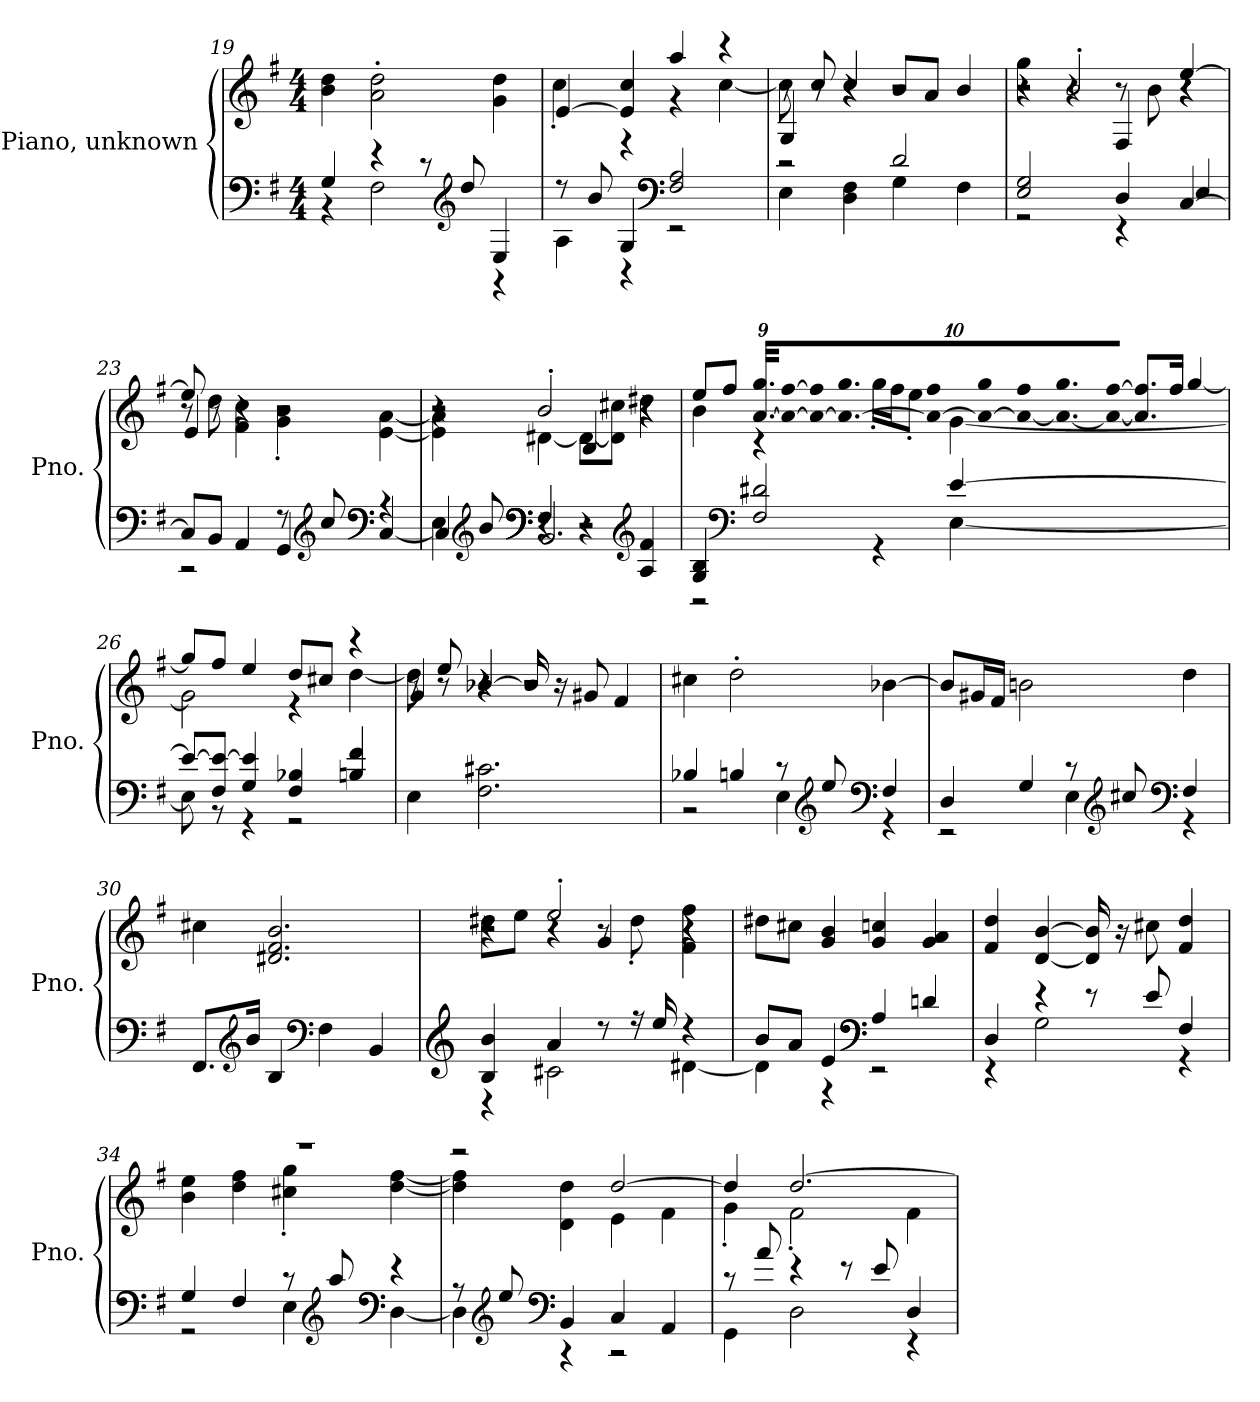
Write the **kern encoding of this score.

**kern	**kern
*part1	*part1
*staff2	*staff1
*I"Piano, unknown	*
*I'Pno.	*
*clefF4	*clefG2
*k[f#]	*k[f#]
*M4/4	*M4/4
=19	=19
*^	*
4G/	4r	4b\ 4dd\
4r	2F#\	2a\' 2dd\'
8r	.	.
*clefG2	*	*
8dd/	.	.
4E/	4r	4g\ 4dd\
=20	=20	=20
*	*	*^
8r	4A\	[4e/	4cc'\
8b/	.	.	.
4G/	4r	4e/] 4cc/	4r
*clefF4	*	*	*
2F#/ 2A/	2r	4aa/	4r
.	.	4r	[4cc\
=21	=21	=21	=21
*	*	*	*^
2r	4E\	8r	8cc\]	4G/
.	.	8cc/	8r	.
.	4D\ 4F#\	4cc/	4r	4r
2d/	4G\	8b/L	2r	2r
.	.	8a/J	.	.
.	4F#\	4b/	.	.
!!LO:PB:g=z	!!	!!
=22	=22	=22	=22	=22
2E/ 2G/	2r	4r	4gg\	2r
.	.	2b'/	4r	.
4D/	4r	.	8r	4F#/
.	.	.	8b\	.
[4C/	4E/	[4ee/	4r	4r
=23	=23	=23	=23	=23
8C/L]	2r	8ee/]	8r	4e/
8BB/J	.	8r	8dd\	.
4AA/	.	4r	4f#\ 4cc\	4r
8r	4GG/	2r	4g\' 4b\'	2r
*clefG2	*	*	*	*
8cc/	.	.	.	.
*clefF4	*	*	*	*
4r	[4C/	.	[4e\ [4a\	.
=24	=24	=24	=24	=24
*	*^	*	*	*
8r	4E\	4C/]	4r	4e\] 4a\]	2r
*clefG2	*	*	*	*	*
8b/	.	.	.	.	.
*clefF4	*	*	*	*	*
4F#/	4r	2.BB/	2b'/	[4d#X\	.
4r	2r	.	.	8d#\L_	4B/
.	.	.	.	8d#\] 8cc#X\J	.
*clefG2	*	*	*	*	*
4A/ 4f#/	.	.	4r	4dd#X\	4r
*	*v	*v	*	*	*
*	*	*	*v	*v
!!LO:LB:g=z
=25	=25	=25	=25
4G/ 4B/	2r	8ee/L	4b\
.	.	8ff#/J	.
*clefF4	*	*	*
*	*	*Xbrackettup	*
2F#/ 2d#X/	.	[36.a/ 36.gg/LLL	4r
!	!	!LO:N:vis=64	!
.	.	640%9a/_ [640%9ff#/L	.
!	!	!LO:N:vis=64	!
.	.	640%9a/_ 640%9ff#/]J	.
.	.	36.a/_ 36.gg/	.
!	!	!LO:N:vis=32	!
.	.	1920%53a/_ 1920%53ff#/	.
!	!	!LO:N:vis=32	!
.	.	1920%53a/_ 1920%53gg/	.
!	!	!LO:N:vis=32	!
.	.	1920%53a/_ 1920%53ff#/	.
.	.	36.a/_ 36.gg/	.
!	!	!LO:N:vis=64	!
.	.	640%9a/_ [640%9ff#/JJJk	.
.	4r	8.a/] 8.ff#/]L	16gg'\LL
.	.	.	16ff#\J
.	.	.	8ee'\J
.	.	16ff#/Jk	.
[4e/	[4E\	[4gg/	[4g\
=26	=26	=26	=26
8e/L_	8E\]	8gg/L]	2g\]
8F#/ 8e/_J	8r	8ff#/J	.
4G/ 4e/]	4r	4ee/	.
4F#/ 4B-X/	2r	8dd/L	4r
.	.	8cc#X/J	.
4Bn/ 4f#/	.	4r	[4dd\
*v	*v	*	*
!!LO:LB:g=z
=27	=27	=27
*	*	*^
4E\	8r	8dd\]	4g/
.	8ee/	8r	.
2.F#\ 2.c#X\	[4b-X/	4r	4r
.	16b-/]	2r	2r
.	16r	.	.
.	8g#X/	.	.
.	4f#/	.	.
*	*v	*v	*v
=28	=28
*^	*
4B-X/	2r	4cc#X\
4Bn/	.	2dd'\
8r	4E\	.
*clefG2	*	*
8ee/	.	.
*clefF4	*	*
4F#/	4r	[4b-X\
=29	=29	=29
4D/	2r	8b-/L]
.	.	16g#X/L
.	.	16f#/JJ
4G/	.	2bn\
8r	4E\	.
*clefG2	*	*
8cc#X/	.	.
*clefF4	*	*
4F#/	4r	4dd\
*v	*v	*
!!LO:LB:g=z
=30	=30
8.FF#/L	4cc#X\
*clefG2	*
16b/Jk	.
4B/	2.d#X/ 2.f#/ 2.b/
*clefF4	*
4F#\	.
4BB/	.
=31	=31
*clefG2	*
*^	*^
*	*	*	*^
4B/ 4b/	4r	4r	8dd#X\L	2r
.	.	.	8ee\J	.
4a/	2c#X\	2ee'/	4r	.
8r	.	.	8r	4g/
16r	.	.	8dd#'\	.
16ee/	.	.	.	.
4r	[4d#X\	4r	4f#\ 4ff#\	4r
*	*	*v	*v	*v
=32	=32	=32
8b/L	4d#\]	8dd#X\L
8a/J	.	8cc#X\J
4e/	4r	4g/ 4b/
*clefF4	*	*
4A/	2r	4g/ 4ccn/
4dn/	.	4g/ 4a/
=33	=33	=33
4D/	4r	4f#/ 4dd/
4r	2G\	[4d/ [4b/
8r	.	16d/] 16b/]
.	.	16r
8e/	.	8cc#X\
4F#/	4r	4f#/ 4dd/
!!LO:LB:g=z
=34	=34	=34
*	*	*^
4G/	2r	1r	4b\ 4ee\
4F#/	.	.	4dd\ 4ff#\
8r	4E\	.	4cc#X\' 4gg\'
*clefG2	*	*	*
8aa/	.	.	.
*clefF4	*	*	*
4r	[4D\	.	[4dd\ [4ff#\
=35	=35	=35	=35
8r	4D\]	2r	4dd\] 4ff#\]
*clefG2	*	*	*
8ee/	.	.	.
*clefF4	*	*	*
4BB/	4r	.	4d\ 4dd\
4C/	2r	[2dd/	4e\
4AA/	.	.	4f#\
=36	=36	=36	=36
8r	4GG\	4dd/]	4g'\
8a/	.	.	.
4r	2D\	[2.dd/	2f#'\
8r	.	.	.
8e/	.	.	.
4D/	4r	.	4f#\
*v	*v	*	*
*	*v	*v
=	=
*-	*-
